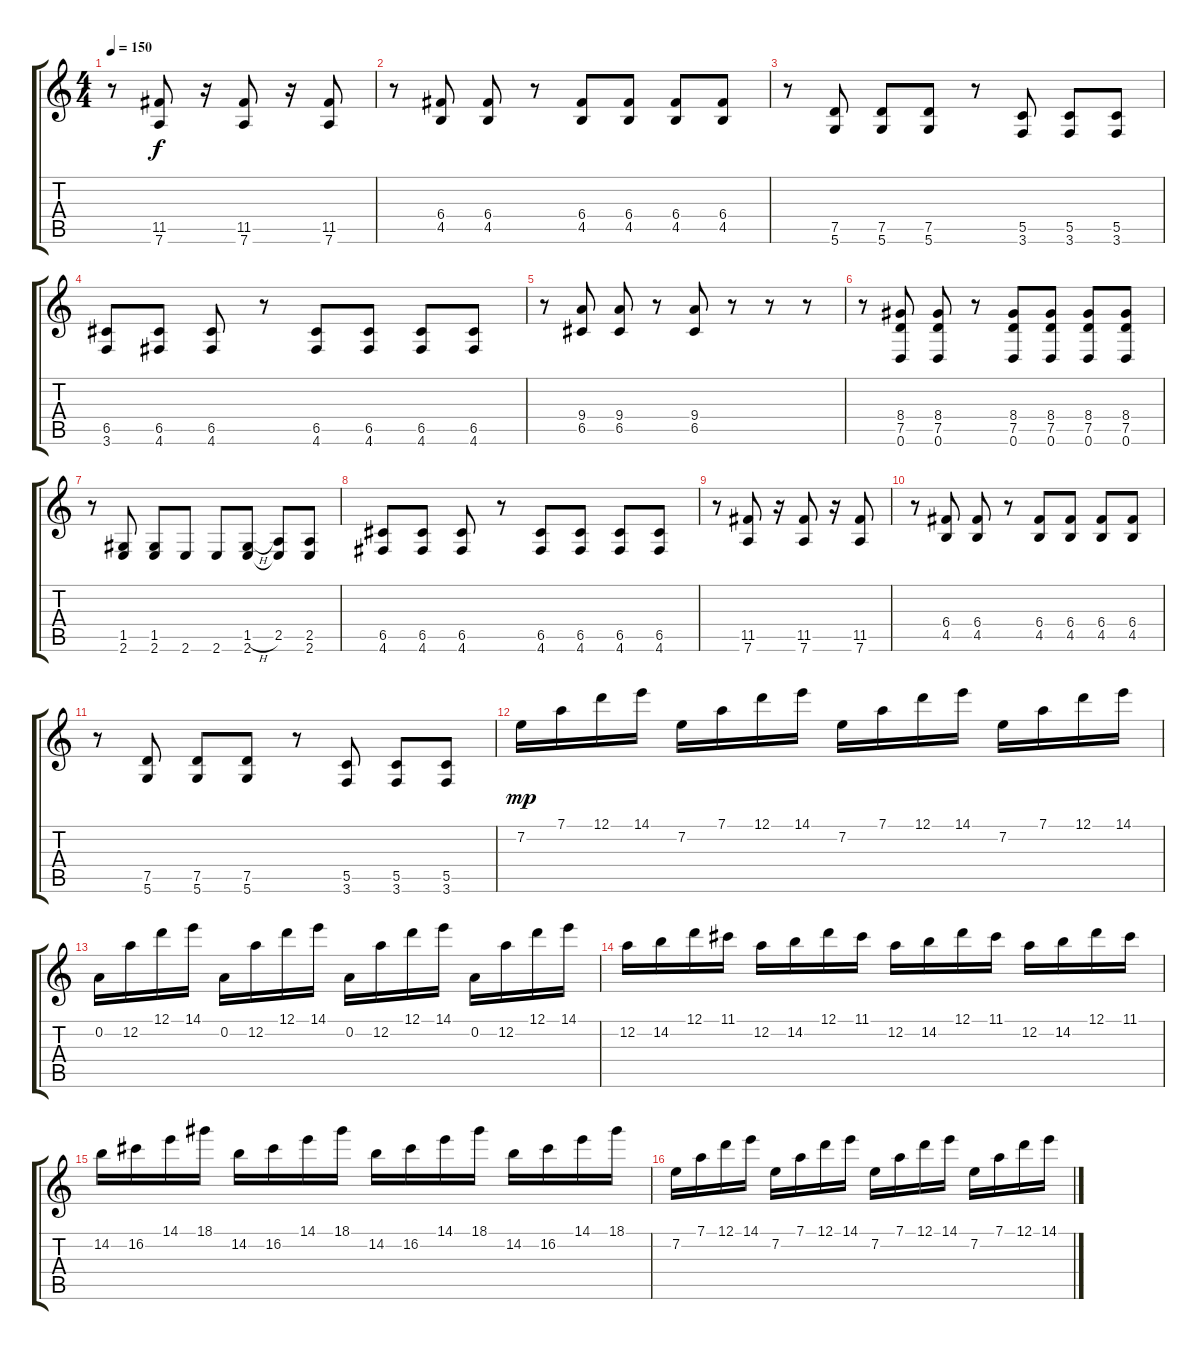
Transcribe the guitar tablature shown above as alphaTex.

\track "" {instrument distortionguitar}
\staff {score tabs}
\tuning (D4 A3 F3 C3 G2 D2) {hide}
\ts (4 4)
\tempo 150
\clef g2
\ks c
r.8{dy f} (11.5 7.6).8 r.16 (11.5 7.6).8 r.16 (11.5 7.6).8 |
r.8 (6.4 4.5).8 (6.4 4.5).8 r.8 (6.4 4.5).8 (6.4 4.5).8 (6.4 4.5).8 (6.4 4.5).8 |
r.8 (7.5 5.6).8 (7.5 5.6).8 (7.5 5.6).8 r.8 (5.5 3.6).8 (5.5 3.6).8 (5.5 3.6).8 |
(6.5 3.6).8 (6.5 4.6).8 (6.5 4.6).8 r.8 (6.5 4.6).8 (6.5 4.6).8 (6.5 4.6).8 (6.5 4.6).8 |
r.8 (9.4 6.5).8 (9.4 6.5).8 r.8 (9.4 6.5).8 r.8 r.8 r.8 |
r.8 (8.4 7.5 0.6).8 (8.4 7.5 0.6).8 r.8 (8.4 7.5 0.6).8 (8.4 7.5 0.6).8 (8.4 7.5 0.6).8 (8.4 7.5 0.6).8 |
r.8 (1.5 2.6).8 (1.5 2.6).8 2.6.8 2.6.8 (1.5{h} 2.6).8 (2.5 2.6{t}).8 (2.5 2.6).8 |
(6.5 4.6).8 (6.5 4.6).8 (6.5 4.6).8 r.8 (6.5 4.6).8 (6.5 4.6).8 (6.5 4.6).8 (6.5 4.6).8 |
r.8 (11.5 7.6).8 r.16 (11.5 7.6).8 r.16 (11.5 7.6).8 |
r.8 (6.4 4.5).8 (6.4 4.5).8 r.8 (6.4 4.5).8 (6.4 4.5).8 (6.4 4.5).8 (6.4 4.5).8 |
r.8 (7.5 5.6).8 (7.5 5.6).8 (7.5 5.6).8 r.8 (5.5 3.6).8 (5.5 3.6).8 (5.5 3.6).8 |
7.2.16{dy mp volume 7} 7.1.16 12.1.16 14.1.16 7.2.16 7.1.16 12.1.16 14.1.16 7.2.16 7.1.16 12.1.16 14.1.16 7.2.16 7.1.16 12.1.16 14.1.16 |
0.2.16 12.2.16 12.1.16 14.1.16 0.2.16 12.2.16 12.1.16 14.1.16 0.2.16 12.2.16 12.1.16 14.1.16 0.2.16 12.2.16 12.1.16 14.1.16 |
12.2.16 14.2.16 12.1.16 11.1.16 12.2.16 14.2.16 12.1.16 11.1.16 12.2.16 14.2.16 12.1.16 11.1.16 12.2.16 14.2.16 12.1.16 11.1.16 |
14.2.16 16.2.16 14.1.16 18.1.16 14.2.16 16.2.16 14.1.16 18.1.16 14.2.16 16.2.16 14.1.16 18.1.16 14.2.16 16.2.16 14.1.16 18.1.16 |
7.2.16{volume 0} 7.1.16 12.1.16 14.1.16 7.2.16 7.1.16 12.1.16 14.1.16 7.2.16 7.1.16 12.1.16 14.1.16 7.2.16 7.1.16 12.1.16 14.1.16
